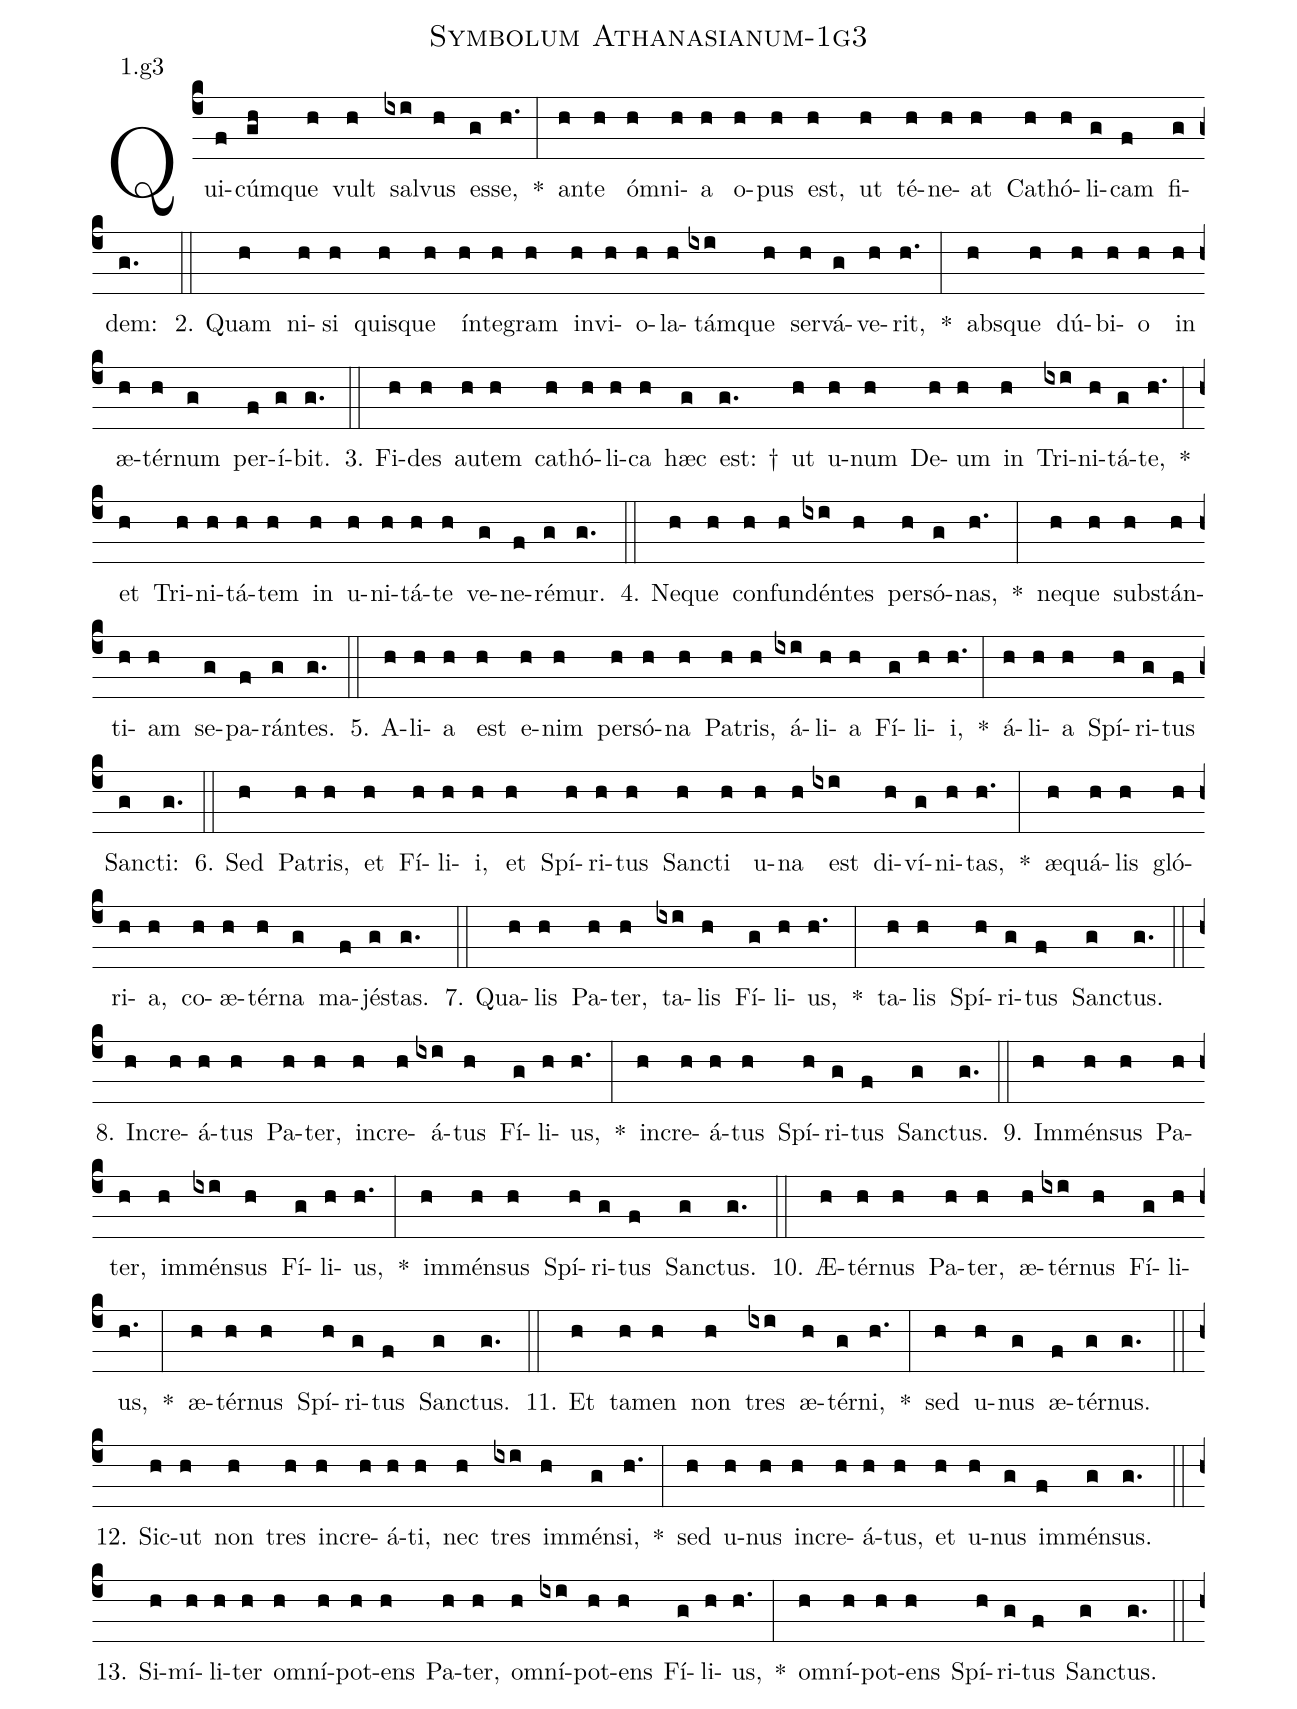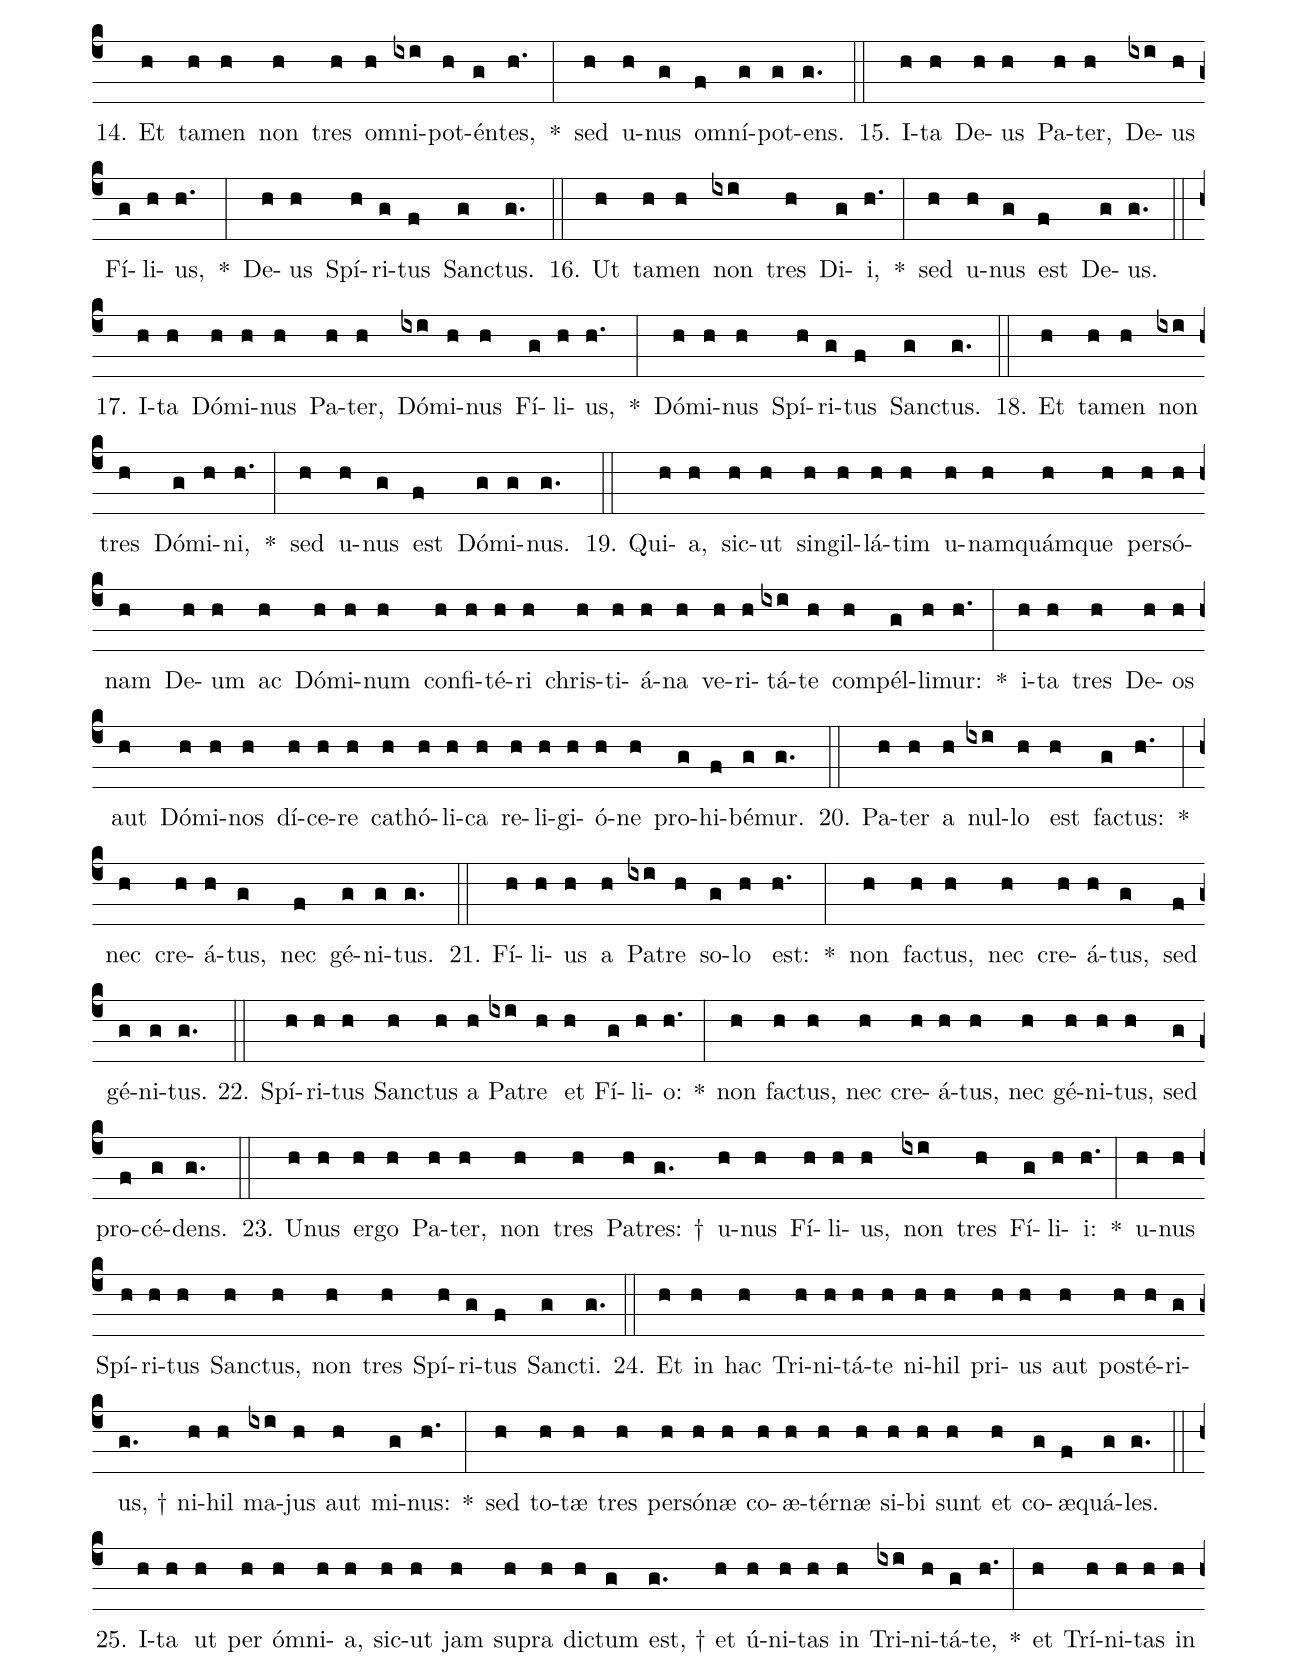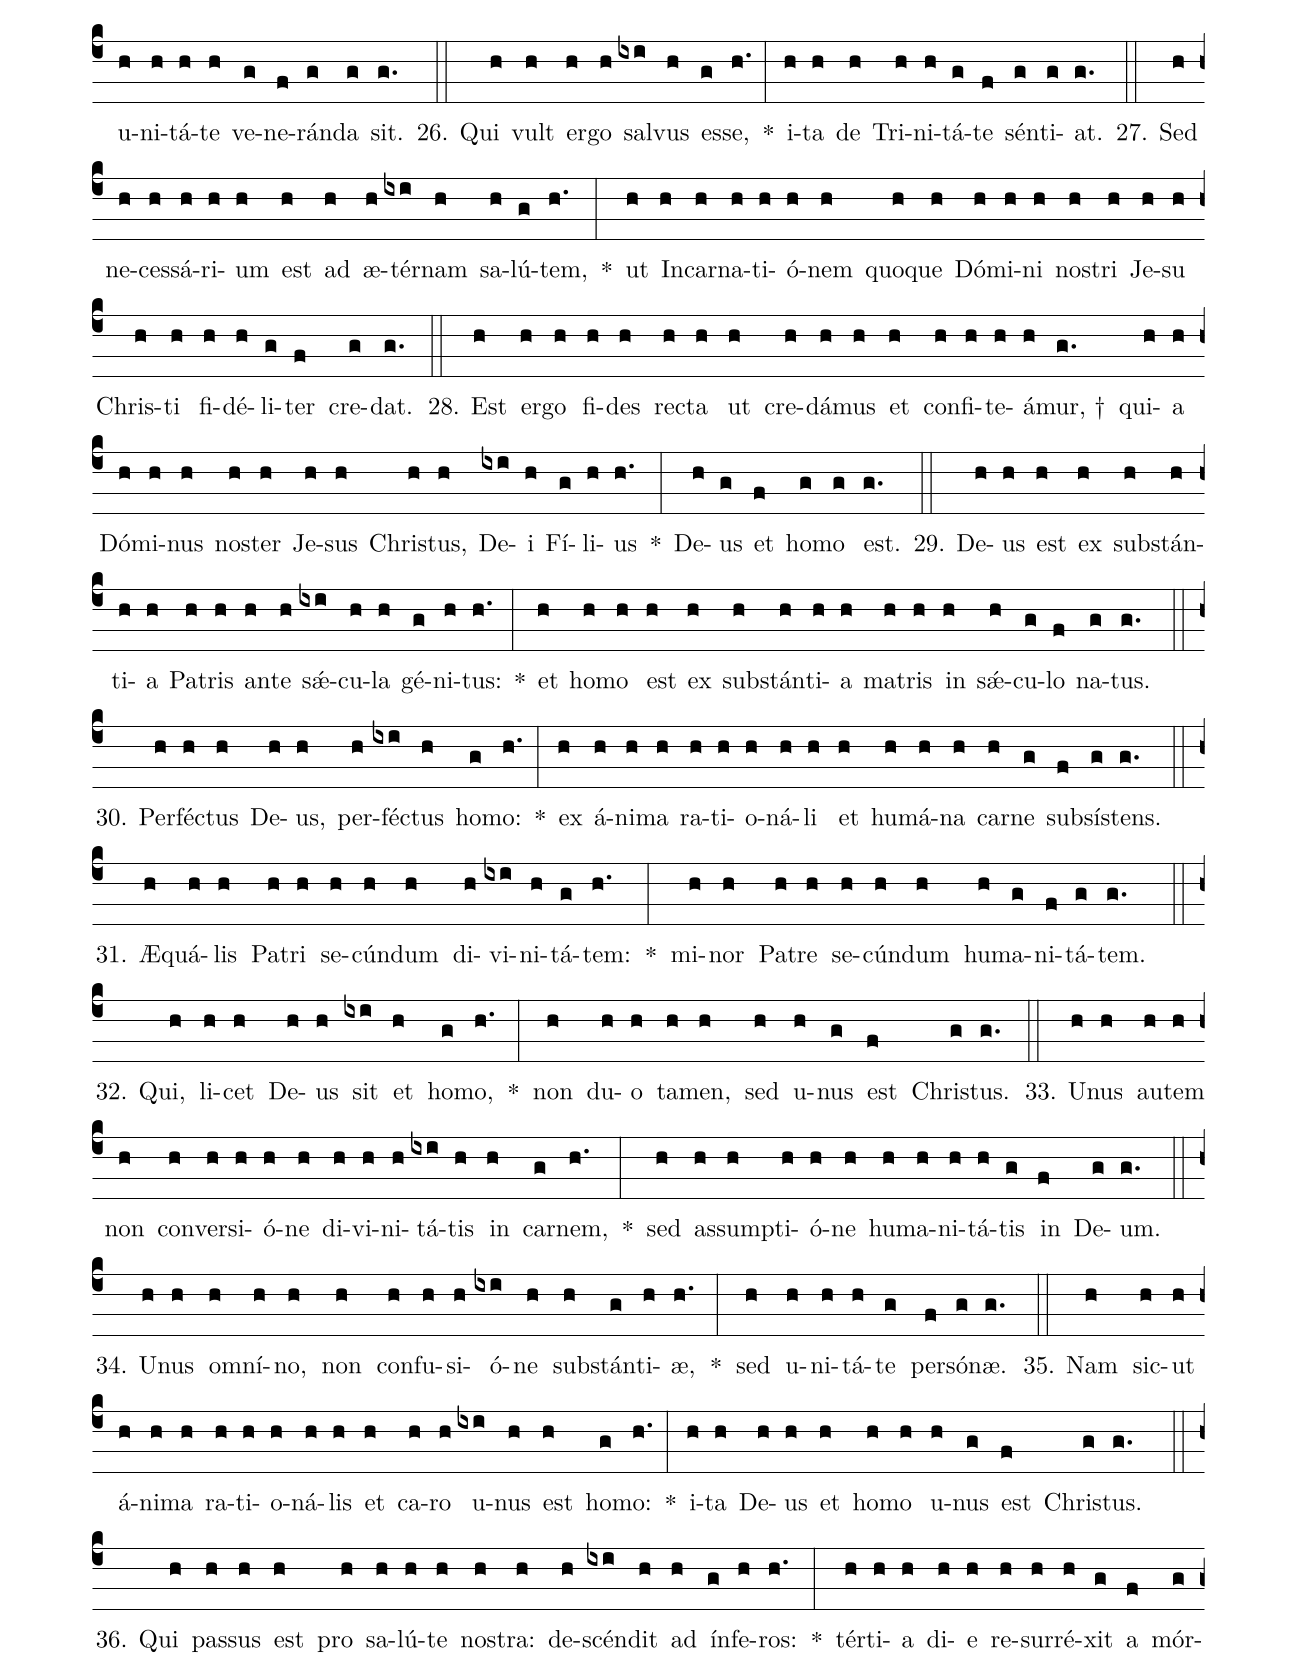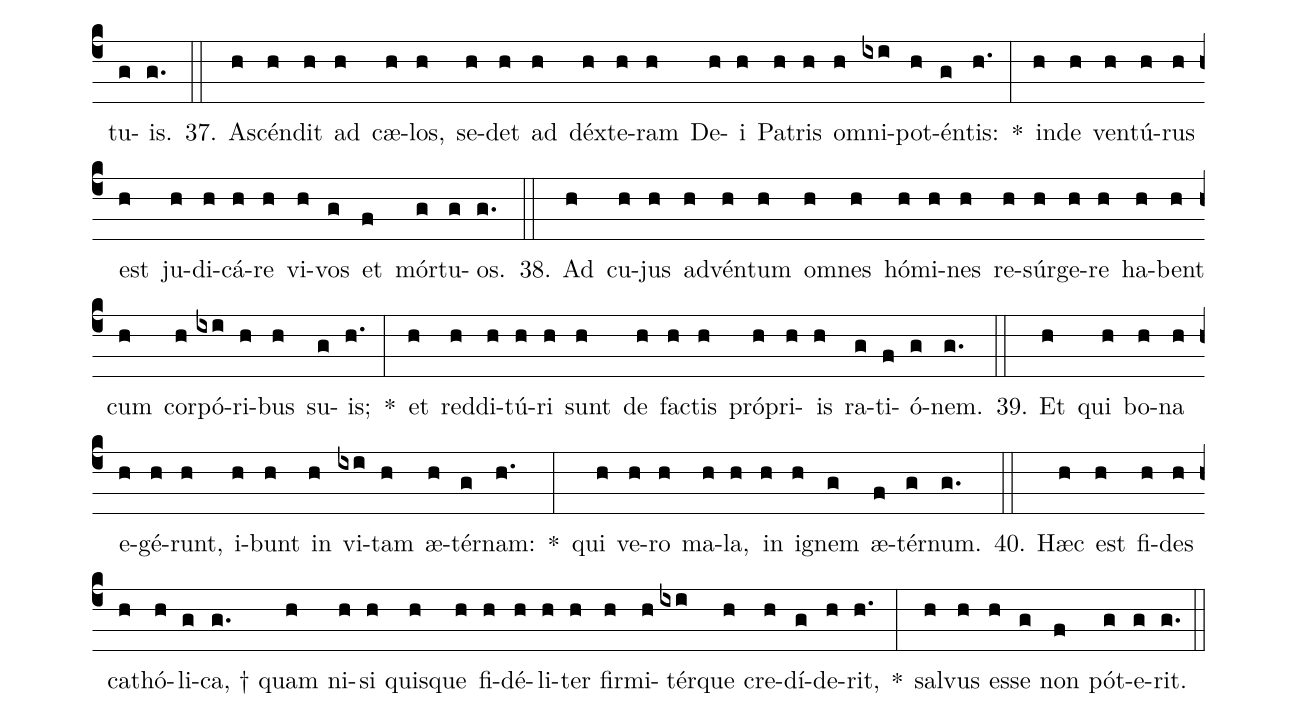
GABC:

name: Symbolum Athanasianum-1g3;
annotation: 1.g3;
%%
(c4)Qui(f)cúm(gh)que(h) vult(h) sal(ixi)vus(h) es(g)se,(h.) *(:) an(h)te(h) óm(h)ni(h)a(h) o(h)pus(h) est,(h) ut(h) té(h)ne(h)at(h) Ca(h)thó(h)li(g)cam(f) fi(g)dem:(g.) (::)
2. Quam(h) ni(h)si(h) quis(h)que(h) ín(h)te(h)gram(h) in(h)vi(h)o(h)la(h)tám(ixi)que(h) ser(h)vá(g)ve(h)rit,(h.) *(:) abs(h)que(h) dú(h)bi(h)o(h) in(h) æ(h)tér(h)num(g) per(f)í(g)bit.(g.) (::)
3. Fi(h)des(h) au(h)tem(h) ca(h)thó(h)li(h)ca(h) hæc(g) est: †(g.) ut(h) u(h)num(h) De(h)um(h) in(h) Tri(ixi)ni(h)tá(g)te,(h.) *(:) et(h) Tri(h)ni(h)tá(h)tem(h) in(h) u(h)ni(h)tá(h)te(h) ve(g)ne(f)ré(g)mur.(g.) (::)
4. Ne(h)que(h) con(h)fun(h)dén(ixi)tes(h) per(h)só(g)nas,(h.) *(:) ne(h)que(h) sub(h)stán(h)ti(h)am(h) se(g)pa(f)rán(g)tes.(g.) (::)
5. A(h)li(h)a(h) est(h) e(h)nim(h) per(h)só(h)na(h) Pa(h)tris,(h) á(ixi)li(h)a(h) Fí(g)li(h)i,(h.) *(:) á(h)li(h)a(h) Spí(h)ri(g)tus(f) Sanc(g)ti:(g.) (::)
6. Sed(h) Pa(h)tris,(h) et(h) Fí(h)li(h)i,(h) et(h) Spí(h)ri(h)tus(h) Sanc(h)ti(h) u(h)na(h) est(ixi) di(h)ví(g)ni(h)tas,(h.) *(:) æ(h)quá(h)lis(h) gló(h)ri(h)a,(h) co(h)æ(h)tér(h)na(g) ma(f)jés(g)tas.(g.) (::)
7. Qua(h)lis(h) Pa(h)ter,(h) ta(ixi)lis(h) Fí(g)li(h)us,(h.) *(:) ta(h)lis(h) Spí(h)ri(g)tus(f) Sanc(g)tus.(g.) (::)
8. In(h)cre(h)á(h)tus(h) Pa(h)ter,(h) in(h)cre(h)á(ixi)tus(h) Fí(g)li(h)us,(h.) *(:) in(h)cre(h)á(h)tus(h) Spí(h)ri(g)tus(f) Sanc(g)tus.(g.) (::)
9. Im(h)mén(h)sus(h) Pa(h)ter,(h) im(h)mén(ixi)sus(h) Fí(g)li(h)us,(h.) *(:) im(h)mén(h)sus(h) Spí(h)ri(g)tus(f) Sanc(g)tus.(g.) (::)
10. Æ(h)tér(h)nus(h) Pa(h)ter,(h) æ(h)tér(ixi)nus(h) Fí(g)li(h)us,(h.) *(:) æ(h)tér(h)nus(h) Spí(h)ri(g)tus(f) Sanc(g)tus.(g.) (::)
11. Et(h) ta(h)men(h) non(h) tres(ixi) æ(h)tér(g)ni,(h.) *(:) sed(h) u(h)nus(g) æ(f)tér(g)nus.(g.) (::)
12. Sic(h)ut(h) non(h) tres(h) in(h)cre(h)á(h)ti,(h) nec(h) tres(ixi) im(h)mén(g)si,(h.) *(:) sed(h) u(h)nus(h) in(h)cre(h)á(h)tus,(h) et(h) u(h)nus(g) im(f)mén(g)sus.(g.) (::)
13. Si(h)mí(h)li(h)ter(h) om(h)ní(h)pot(h)ens(h) Pa(h)ter,(h) om(h)ní(ixi)pot(h)ens(h) Fí(g)li(h)us,(h.) *(:) om(h)ní(h)pot(h)ens(h) Spí(h)ri(g)tus(f) Sanc(g)tus.(g.) (::)
14. Et(h) ta(h)men(h) non(h) tres(h) om(h)ni(ixi)pot(h)én(g)tes,(h.) *(:) sed(h) u(h)nus(g) om(f)ní(g)pot(g)ens.(g.) (::)
15. I(h)ta(h) De(h)us(h) Pa(h)ter,(h) De(ixi)us(h) Fí(g)li(h)us,(h.) *(:) De(h)us(h) Spí(h)ri(g)tus(f) Sanc(g)tus.(g.) (::)
16. Ut(h) ta(h)men(h) non(ixi) tres(h) Di(g)i,(h.) *(:) sed(h) u(h)nus(g) est(f) De(g)us.(g.) (::)
17. I(h)ta(h) Dó(h)mi(h)nus(h) Pa(h)ter,(h) Dó(ixi)mi(h)nus(h) Fí(g)li(h)us,(h.) *(:) Dó(h)mi(h)nus(h) Spí(h)ri(g)tus(f) Sanc(g)tus.(g.) (::)
18. Et(h) ta(h)men(h) non(ixi) tres(h) Dó(g)mi(h)ni,(h.) *(:) sed(h) u(h)nus(g) est(f) Dó(g)mi(g)nus.(g.) (::)
19. Qui(h)a,(h) sic(h)ut(h) sin(h)gil(h)lá(h)tim(h) u(h)nam(h)quám(h)que(h) per(h)só(h)nam(h) De(h)um(h) ac(h) Dó(h)mi(h)num(h) con(h)fi(h)té(h)ri(h) chris(h)ti(h)á(h)na(h) ve(h)ri(h)tá(ixi)te(h) com(h)pél(g)li(h)mur:(h.) *(:) i(h)ta(h) tres(h) De(h)os(h) aut(h) Dó(h)mi(h)nos(h) dí(h)ce(h)re(h) ca(h)thó(h)li(h)ca(h) re(h)li(h)gi(h)ó(h)ne(h) pro(g)hi(f)bé(g)mur.(g.) (::)
20. Pa(h)ter(h) a(h) nul(ixi)lo(h) est(h) fac(g)tus:(h.) *(:) nec(h) cre(h)á(h)tus,(g) nec(f) gé(g)ni(g)tus.(g.) (::)
21. Fí(h)li(h)us(h) a(h) Pa(ixi)tre(h) so(g)lo(h) est:(h.) *(:) non(h) fac(h)tus,(h) nec(h) cre(h)á(h)tus,(g) sed(f) gé(g)ni(g)tus.(g.) (::)
22. Spí(h)ri(h)tus(h) Sanc(h)tus(h) a(h) Pa(ixi)tre(h) et(h) Fí(g)li(h)o:(h.) *(:) non(h) fac(h)tus,(h) nec(h) cre(h)á(h)tus,(h) nec(h) gé(h)ni(h)tus,(h) sed(g) pro(f)cé(g)dens.(g.) (::)
23. U(h)nus(h) er(h)go(h) Pa(h)ter,(h) non(h) tres(h) Pa(h)tres: †(g.) u(h)nus(h) Fí(h)li(h)us,(h) non(ixi) tres(h) Fí(g)li(h)i:(h.) *(:) u(h)nus(h) Spí(h)ri(h)tus(h) Sanc(h)tus,(h) non(h) tres(h) Spí(h)ri(g)tus(f) Sanc(g)ti.(g.) (::)
24. Et(h) in(h) hac(h) Tri(h)ni(h)tá(h)te(h) ni(h)hil(h) pri(h)us(h) aut(h) post(h)é(h)ri(g)us, †(g.) ni(h)hil(h) ma(ixi)jus(h) aut(h) mi(g)nus:(h.) *(:) sed(h) to(h)tæ(h) tres(h) per(h)só(h)næ(h) co(h)æ(h)tér(h)næ(h) si(h)bi(h) sunt(h) et(h) co(g)æ(f)quá(g)les.(g.) (::)
25. I(h)ta(h) ut(h) per(h) óm(h)ni(h)a,(h) sic(h)ut(h) jam(h) su(h)pra(h) dic(h)tum(g) est, †(g.) et(h) ú(h)ni(h)tas(h) in(h) Tri(ixi)ni(h)tá(g)te,(h.) *(:) et(h) Trí(h)ni(h)tas(h) in(h) u(h)ni(h)tá(h)te(h) ve(g)ne(f)rán(g)da(g) sit.(g.) (::)
26. Qui(h) vult(h) er(h)go(h) sal(ixi)vus(h) es(g)se,(h.) *(:) i(h)ta(h) de(h) Tri(h)ni(h)tá(g)te(f) sén(g)ti(g)at.(g.) (::)
27. Sed(h) ne(h)ces(h)sá(h)ri(h)um(h) est(h) ad(h) æ(h)tér(ixi)nam(h) sa(h)lú(g)tem,(h.) *(:) ut(h) In(h)car(h)na(h)ti(h)ó(h)nem(h) quo(h)que(h) Dó(h)mi(h)ni(h) nos(h)tri(h) Je(h)su(h) Chris(h)ti(h) fi(h)dé(h)li(g)ter(f) cre(g)dat.(g.) (::)
28. Est(h) er(h)go(h) fi(h)des(h) rec(h)ta(h) ut(h) cre(h)dá(h)mus(h) et(h) con(h)fi(h)te(h)á(h)mur, †(g.) qui(h)a(h) Dó(h)mi(h)nus(h) nos(h)ter(h) Je(h)sus(h) Chris(h)tus,(h) De(ixi)i(h) Fí(g)li(h)us(h.) *(:) De(h)us(g) et(f) ho(g)mo(g) est.(g.) (::)
29. De(h)us(h) est(h) ex(h) sub(h)stán(h)ti(h)a(h) Pa(h)tris(h) an(h)te(h) sǽ(ixi)cu(h)la(h) gé(g)ni(h)tus:(h.) *(:) et(h) ho(h)mo(h) est(h) ex(h) sub(h)stán(h)ti(h)a(h) ma(h)tris(h) in(h) sǽ(h)cu(g)lo(f) na(g)tus.(g.) (::)
30. Per(h)féc(h)tus(h) De(h)us,(h) per(h)féc(ixi)tus(h) ho(g)mo:(h.) *(:) ex(h) á(h)ni(h)ma(h) ra(h)ti(h)o(h)ná(h)li(h) et(h) hu(h)má(h)na(h) car(h)ne(g) sub(f)sís(g)tens.(g.) (::)
31. Æ(h)quá(h)lis(h) Pa(h)tri(h) se(h)cún(h)dum(h) di(h)vi(ixi)ni(h)tá(g)tem:(h.) *(:) mi(h)nor(h) Pa(h)tre(h) se(h)cún(h)dum(h) hu(h)ma(g)ni(f)tá(g)tem.(g.) (::)
32. Qui,(h) li(h)cet(h) De(h)us(h) sit(ixi) et(h) ho(g)mo,(h.) *(:) non(h) du(h)o(h) ta(h)men,(h) sed(h) u(h)nus(g) est(f) Chris(g)tus.(g.) (::)
33. U(h)nus(h) au(h)tem(h) non(h) con(h)ver(h)si(h)ó(h)ne(h) di(h)vi(h)ni(h)tá(ixi)tis(h) in(h) car(g)nem,(h.) *(:) sed(h) as(h)sump(h)ti(h)ó(h)ne(h) hu(h)ma(h)ni(h)tá(h)tis(g) in(f) De(g)um.(g.) (::)
34. U(h)nus(h) om(h)ní(h)no,(h) non(h) con(h)fu(h)si(h)ó(ixi)ne(h) sub(h)stán(g)ti(h)æ,(h.) *(:) sed(h) u(h)ni(h)tá(h)te(g) per(f)só(g)næ.(g.) (::)
35. Nam(h) sic(h)ut(h) á(h)ni(h)ma(h) ra(h)ti(h)o(h)ná(h)lis(h) et(h) ca(h)ro(h) u(ixi)nus(h) est(h) ho(g)mo:(h.) *(:) i(h)ta(h) De(h)us(h) et(h) ho(h)mo(h) u(h)nus(g) est(f) Chris(g)tus.(g.) (::)
36. Qui(h) pas(h)sus(h) est(h) pro(h) sa(h)lú(h)te(h) nos(h)tra:(h) de(h)scén(ixi)dit(h) ad(h) ín(g)fe(h)ros:(h.) *(:) tér(h)ti(h)a(h) di(h)e(h) re(h)sur(h)ré(h)xit(g) a(f) mór(g)tu(g)is.(g.) (::)
37. A(h)scén(h)dit(h) ad(h) cæ(h)los,(h) se(h)det(h) ad(h) déx(h)te(h)ram(h) De(h)i(h) Pa(h)tris(h) om(h)ni(ixi)pot(h)én(g)tis:(h.) *(:) in(h)de(h) ven(h)tú(h)rus(h) est(h) ju(h)di(h)cá(h)re(h) vi(h)vos(g) et(f) mór(g)tu(g)os.(g.) (::)
38. Ad(h) cu(h)jus(h) ad(h)vén(h)tum(h) om(h)nes(h) hó(h)mi(h)nes(h) re(h)súr(h)ge(h)re(h) ha(h)bent(h) cum(h) cor(h)pó(ixi)ri(h)bus(h) su(g)is;(h.) *(:) et(h) red(h)di(h)tú(h)ri(h) sunt(h) de(h) fac(h)tis(h) pró(h)pri(h)is(h) ra(g)ti(f)ó(g)nem.(g.) (::)
39. Et(h) qui(h) bo(h)na(h) e(h)gé(h)runt,(h) i(h)bunt(h) in(h) vi(ixi)tam(h) æ(h)tér(g)nam:(h.) *(:) qui(h) ve(h)ro(h) ma(h)la,(h) in(h) i(h)gnem(g) æ(f)tér(g)num.(g.) (::)
40. Hæc(h) est(h) fi(h)des(h) ca(h)thó(h)li(g)ca, †(g.) quam(h) ni(h)si(h) quis(h)que(h) fi(h)dé(h)li(h)ter(h) fir(h)mi(h)tér(ixi)que(h) cre(h)dí(g)de(h)rit,(h.) *(:) sal(h)vus(h) es(h)se(g) non(f) pót(g)e(g)rit.(g.) (::)
